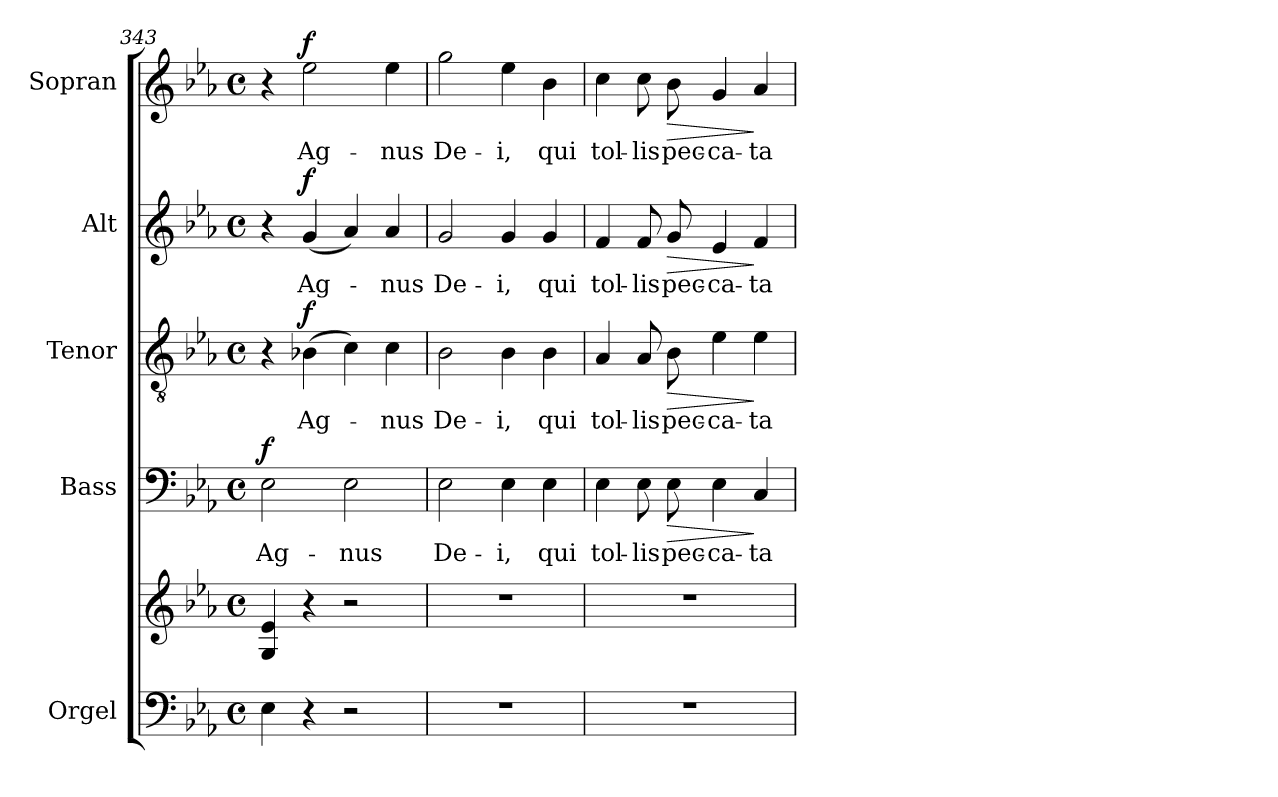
**kern	**kern	**kern	**text	**dynam	**kern	**text	**dynam	**kern	**text	**dynam	**kern	**text	**dynam
*part5	*part5	*part4	*part4	*part4	*part3	*part3	*part3	*part2	*part2	*part2	*part1	*part1	*part1
*staff6	*staff5	*staff4	*staff4	*staff4	*staff3	*staff3	*staff3	*staff2	*staff2	*staff2	*staff1	*staff1	*staff1
*I"Orgel	*	*I"Bass	*	*	*I"Tenor	*	*	*I"Alt	*	*	*I"Sopran	*	*
*I'Org.	*	*I'B.	*	*	*I'T.	*	*	*I'A.	*	*	*I'S.	*	*
*clefF4	*clefG2	*clefF4	*	*	*clefGv2	*	*	*clefG2	*	*	*clefG2	*	*
*k[b-e-a-]	*k[b-e-a-]	*k[b-e-a-]	*	*	*k[b-e-a-]	*	*	*k[b-e-a-]	*	*	*k[b-e-a-]	*	*
*E-:	*E-:	*E-:	*	*	*E-:	*	*	*E-:	*	*	*E-:	*	*
*M4/4	*M4/4	*M4/4	*	*	*M4/4	*	*	*M4/4	*	*	*M4/4	*	*
*met(c)	*met(c)	*met(c)	*	*	*met(c)	*	*	*met(c)	*	*	*met(c)	*	*
=343	=343	=343	=343	=343	=343	=343	=343	=343	=343	=343	=343	=343	=343
!	!	!	!LO:LY:b	!LO:DY:a	!	!	!	!	!	!	!	!	!
4E-\	4G/ 4e-/	2E-\	Ag-	f	4r	.	.	4r	.	.	4r	.	.
!	!	!	!	!	!	!LO:LY:b	!LO:DY:a	!	!LO:LY:b	!LO:DY:a	!	!LO:LY:b	!LO:DY:a
4r	4r	.	.	.	(>4B-X\	Ag-	f	(<4g/	Ag-	f	2ee-\	Ag-	f
!	!	!	!LO:LY:b	!	!	!	!	!	!	!	!	!	!
2r	2r	2E-\	-nus	.	4c\)	.	.	4a-/)	.	.	.	.	.
!	!	!	!	!	!	!LO:LY:b	!	!	!LO:LY:b	!	!	!LO:LY:b	!
.	.	.	.	.	4c\	-nus	.	4a-/	-nus	.	4ee-\	-nus	.
!!LO:PB:g=z
=344	=344	=344	=344	=344	=344	=344	=344	=344	=344	=344	=344	=344	=344
!	!	!	!LO:LY:b	!	!	!LO:LY:b	!	!	!LO:LY:b	!	!	!LO:LY:b	!
1r	1r	2E-\	De-	.	2B-\	De-	.	2g/	De-	.	2gg\	De-	.
!	!	!	!LO:LY:b	!	!	!LO:LY:b	!	!	!LO:LY:b	!	!	!LO:LY:b	!
.	.	4E-\	-i,	.	4B-\	-i,	.	4g/	-i,	.	4ee-\	-i,	.
!	!	!	!LO:LY:b	!	!	!LO:LY:b	!	!	!LO:LY:b	!	!	!LO:LY:b	!
.	.	4E-\	qui	.	4B-\	qui	.	4g/	qui	.	4b-\	qui	.
=345	=345	=345	=345	=345	=345	=345	=345	=345	=345	=345	=345	=345	=345
!	!	!	!LO:LY:b	!	!	!LO:LY:b	!	!	!LO:LY:b	!	!	!LO:LY:b	!
1r	1r	4E-\	tol-	.	4A-/	tol-	.	4f/	tol-	.	4cc\	tol-	.
!	!	!	!LO:LY:b	!	!	!LO:LY:b	!	!	!LO:LY:b	!	!	!LO:LY:b	!
.	.	8E-\	-lis	.	8A-/	-lis	.	8f/	-lis	.	8cc\	-lis	.
!	!	!	!LO:LY:b	!LO:HP:b	!	!LO:LY:b	!LO:HP:b	!	!LO:LY:b	!LO:HP:b	!	!LO:LY:b	!LO:HP:b
.	.	8E-\	pec-	>	8B-\	pec-	>	8g/	pec-	>	8b-\	pec-	>
!	!	!	!LO:LY:b	!	!	!LO:LY:b	!	!	!LO:LY:b	!	!	!LO:LY:b	!
.	.	4E-\	-ca-	.	4e-\	-ca-	.	4e-/	-ca-	.	4g/	-ca-	.
!	!	!	!LO:LY:b	!	!	!LO:LY:b	!	!	!LO:LY:b	!	!	!LO:LY:b	!
.	.	4C/	-ta	]	4e-\	-ta	]	4f/	-ta	]	4a-/	-ta	]
=	=	=	=	=	=	=	=	=	=	=	=	=	=
*-	*-	*-	*-	*-	*-	*-	*-	*-	*-	*-	*-	*-	*-
